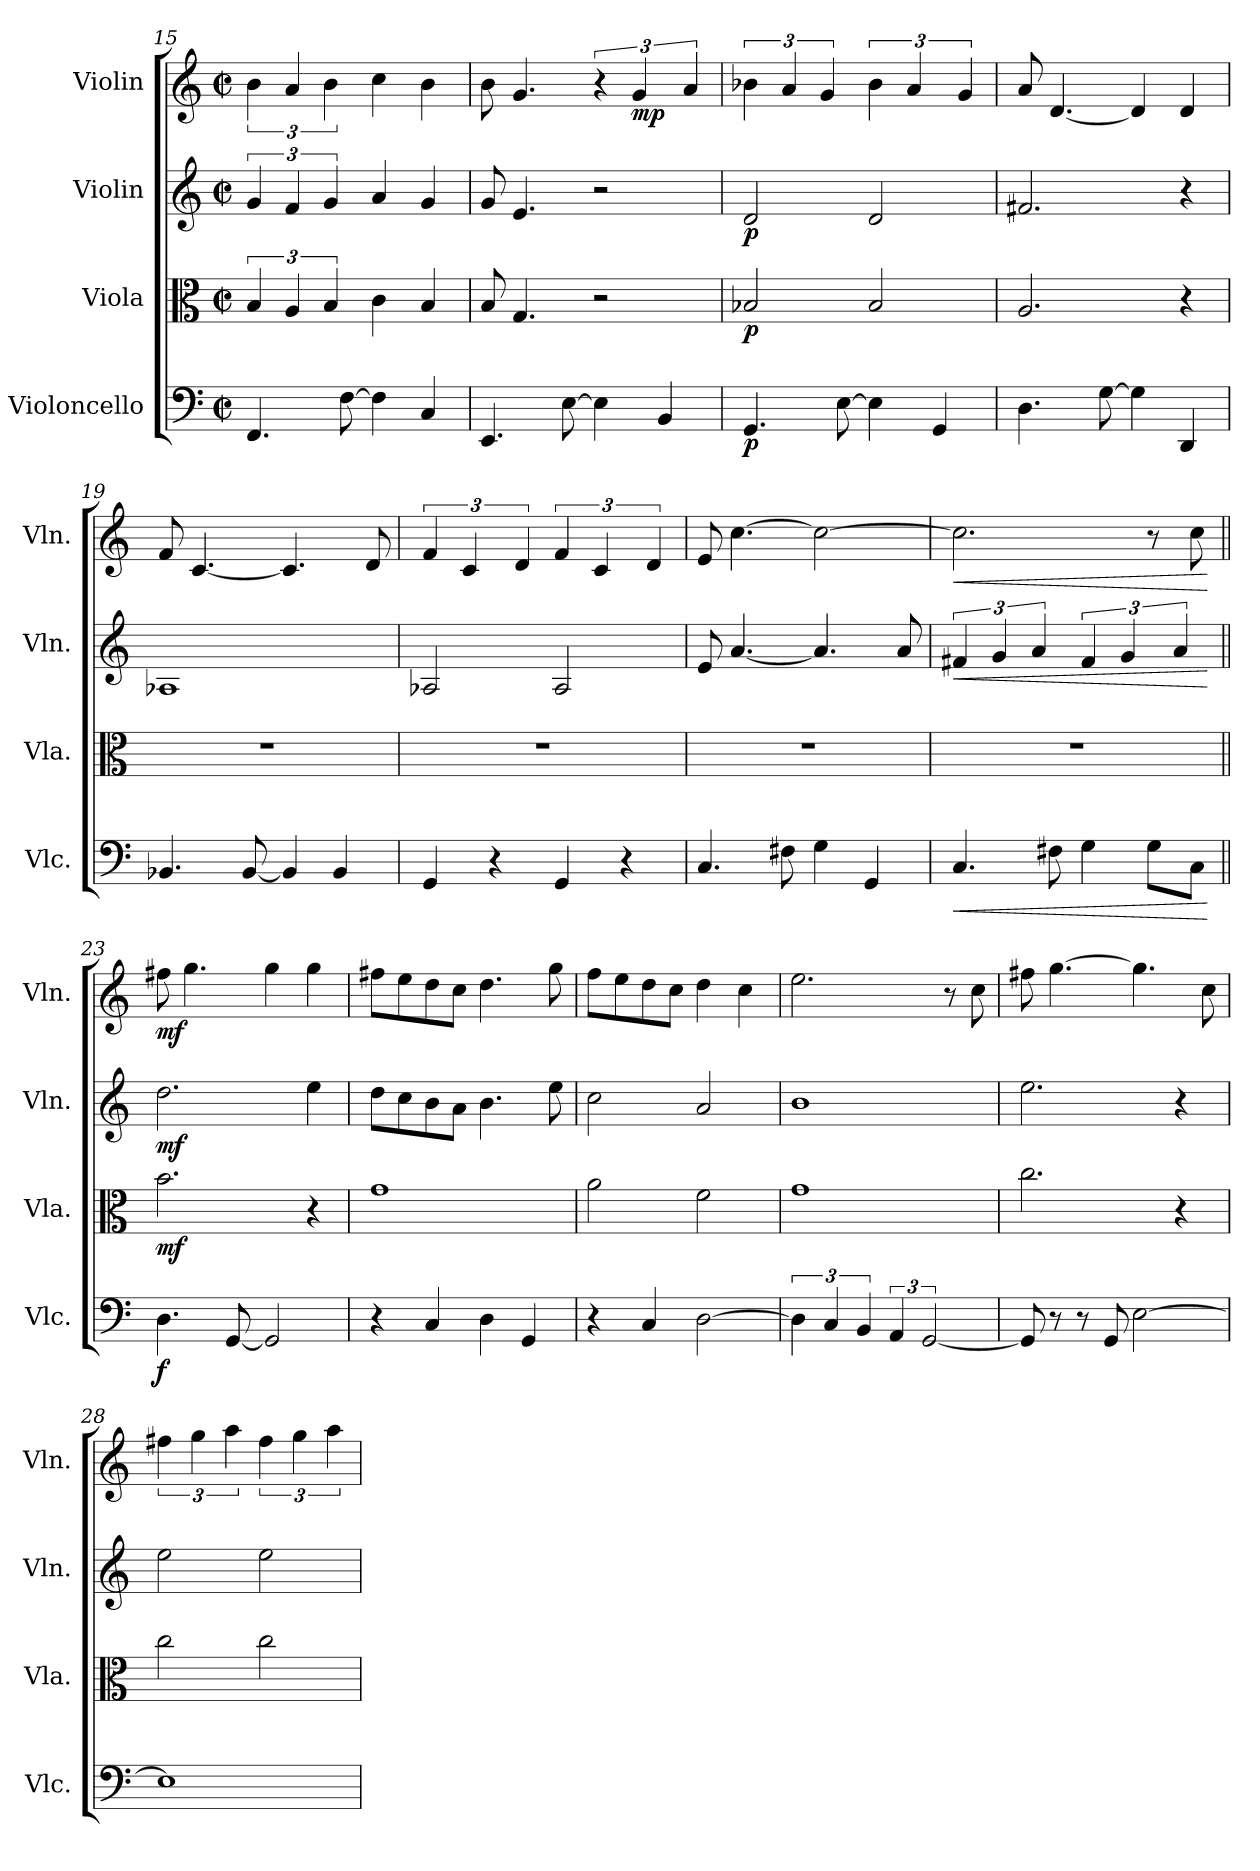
**kern	**dynam	**kern	**dynam	**kern	**dynam	**kern	**dynam
*part4	*part4	*part3	*part3	*part2	*part2	*part1	*part1
*staff4	*staff4	*staff3	*staff3	*staff2	*staff2	*staff1	*staff1
*I"Violoncello	*	*I"Viola	*	*I"Violin	*	*I"Violin	*
*I'Vlc.	*	*I'Vla.	*	*I'Vln.	*	*I'Vln.	*
*clefF4	*	*clefC3	*	*clefG2	*	*clefG2	*
*k[]	*	*k[]	*	*k[]	*	*k[]	*
*M2/2	*	*M2/2	*	*M2/2	*	*M2/2	*
*met(c|)	*	*met(c|)	*	*met(c|)	*	*met(c|)	*
=15	=15	=15	=15	=15	=15	=15	=15
4.FF/	.	6B/	.	6g/	.	6b\	.
.	.	6A/	.	6f/	.	6a/	.
.	.	6B/	.	6g/	.	6b\	.
[8F\	.	.	.	.	.	.	.
4F\]	.	4c\	.	4a/	.	4cc\	.
4C/	.	4B/	.	4g/	.	4b\	.
=16	=16	=16	=16	=16	=16	=16	=16
4.EE/	.	8B/	.	8g/	.	8b\	.
.	.	4.G/	.	4.e/	.	4.g/	.
[8E\	.	.	.	.	.	.	.
4E\]	.	2r	.	2r	.	6r	.
!	!	!	!	!	!	!	!LO:DY:b
.	.	.	.	.	.	6g/	mp
4BB/	.	.	.	.	.	.	.
.	.	.	.	.	.	6a/	.
=17	=17	=17	=17	=17	=17	=17	=17
!	!LO:DY:b	!	!LO:DY:b	!	!LO:DY:b	!	!
4.GG/	p	2B-X/	p	2d/	p	6b-X\	.
.	.	.	.	.	.	6a/	.
.	.	.	.	.	.	6g/	.
[8E\	.	.	.	.	.	.	.
4E\]	.	2B-/	.	2d/	.	6b-\	.
.	.	.	.	.	.	6a/	.
4GG/	.	.	.	.	.	.	.
.	.	.	.	.	.	6g/	.
=18	=18	=18	=18	=18	=18	=18	=18
4.D\	.	2.A/	.	2.f#X/	.	8a/	.
.	.	.	.	.	.	[4.d/	.
[8G\	.	.	.	.	.	.	.
4G\]	.	.	.	.	.	4d/]	.
4DD/	.	4r	.	4r	.	4d/	.
!!LO:LB:g=z
=19	=19	=19	=19	=19	=19	=19	=19
4.BB-X/	.	1r	.	1A-X	.	8f/	.
.	.	.	.	.	.	[4.c/	.
[8BB-/	.	.	.	.	.	.	.
4BB-/]	.	.	.	.	.	4.c/]	.
4BB-/	.	.	.	.	.	.	.
.	.	.	.	.	.	8d/	.
=20	=20	=20	=20	=20	=20	=20	=20
4GG/	.	1r	.	2A-X/	.	6f/	.
.	.	.	.	.	.	6c/	.
4r	.	.	.	.	.	.	.
.	.	.	.	.	.	6d/	.
4GG/	.	.	.	2A-/	.	6f/	.
.	.	.	.	.	.	6c/	.
4r	.	.	.	.	.	.	.
.	.	.	.	.	.	6d/	.
=21	=21	=21	=21	=21	=21	=21	=21
4.C/	.	1r	.	8e/	.	8e/	.
.	.	.	.	[4.a/	.	[4.cc\	.
8F#X\	.	.	.	.	.	.	.
4G\	.	.	.	4.a/]	.	2cc\_	.
4GG/	.	.	.	.	.	.	.
.	.	.	.	8a/	.	.	.
=22	=22	=22	=22	=22	=22	=22	=22
!	!LO:HP:b	!	!	!	!LO:HP:b	!	!LO:HP:b
4.C/	<	1r	.	6f#X/	<	2.cc\]	<
.	.	.	.	6g/	.	.	.
.	.	.	.	6a/	.	.	.
8F#X\	.	.	.	.	.	.	.
4G\	.	.	.	6f#/	.	.	.
.	.	.	.	6g/	.	.	.
8G\L	.	.	.	.	.	8r	.
.	.	.	.	6a/	.	.	.
8C\J	.	.	.	.	.	8cc\	.
.	[	.	.	.	[	.	[
=23||	=23||	=23||	=23||	=23||	=23||	=23||	=23||
!	!LO:DY:b	!	!LO:DY:b	!	!LO:DY:b	!	!LO:DY:b
4.D\	f	2.b\	mf	2.dd\	mf	8ff#X\	mf
.	.	.	.	.	.	4.gg\	.
[8GG/	.	.	.	.	.	.	.
2GG/]	.	.	.	.	.	4gg\	.
.	.	4r	.	4ee\	.	4gg\	.
=24	=24	=24	=24	=24	=24	=24	=24
4r	.	1g	.	8dd\L	.	8ff#X\L	.
.	.	.	.	8cc\	.	8ee\	.
4C/	.	.	.	8b\	.	8dd\	.
.	.	.	.	8a\J	.	8cc\J	.
4D\	.	.	.	4.b\	.	4.dd\	.
4GG/	.	.	.	.	.	.	.
.	.	.	.	8ee\	.	8gg\	.
!!LO:LB:g=z
=25	=25	=25	=25	=25	=25	=25	=25
4r	.	2a\	.	2cc\	.	8ff\L	.
.	.	.	.	.	.	8ee\	.
4C/	.	.	.	.	.	8dd\	.
.	.	.	.	.	.	8cc\J	.
[2D\	.	2f\	.	2a/	.	4dd\	.
.	.	.	.	.	.	4cc\	.
=26	=26	=26	=26	=26	=26	=26	=26
6D\]	.	1g	.	1b	.	2.ee\	.
6C/	.	.	.	.	.	.	.
6BB/	.	.	.	.	.	.	.
6AA/	.	.	.	.	.	.	.
[3GG/	.	.	.	.	.	.	.
.	.	.	.	.	.	8r	.
.	.	.	.	.	.	8cc\	.
=27	=27	=27	=27	=27	=27	=27	=27
8GG/]	.	2.cc\	.	2.ee\	.	8ff#X\	.
8r	.	.	.	.	.	[4.gg\	.
8r	.	.	.	.	.	.	.
8GG/	.	.	.	.	.	.	.
[2E\	.	.	.	.	.	4.gg\]	.
.	.	4r	.	4r	.	.	.
.	.	.	.	.	.	8cc\	.
=28	=28	=28	=28	=28	=28	=28	=28
1E]	.	2cc\	.	2ee\	.	6ff#X\	.
.	.	.	.	.	.	6gg\	.
.	.	.	.	.	.	6aa\	.
.	.	2cc\	.	2ee\	.	6ff#\	.
.	.	.	.	.	.	6gg\	.
.	.	.	.	.	.	6aa\	.
=	=	=	=	=	=	=	=
*-	*-	*-	*-	*-	*-	*-	*-
